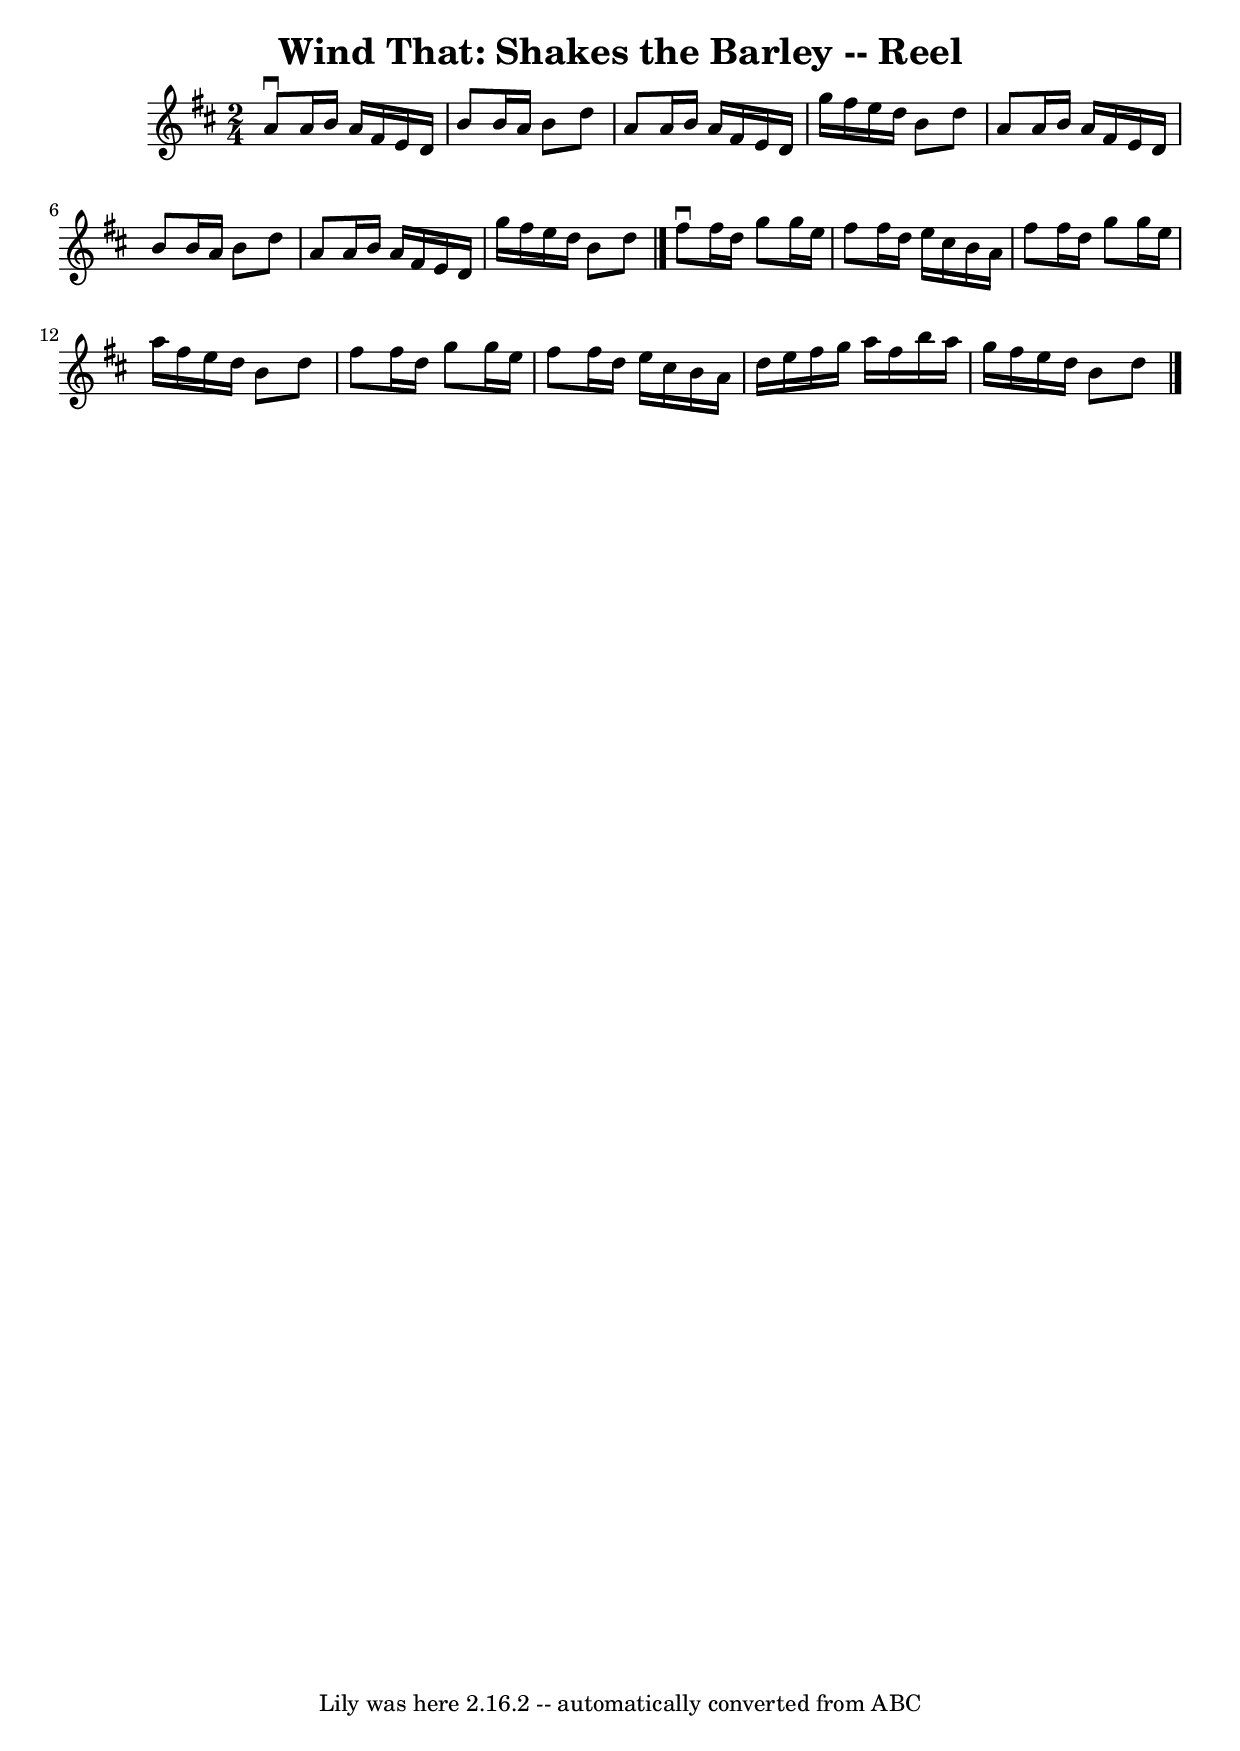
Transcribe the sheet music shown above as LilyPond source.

\version "2.16.2"
\include "Mammoth.ily"
\header {
  %% book = "Ryan's Mammoth Collection"
  crossRefNumber = "1"
  footnotes = "\\\\155"
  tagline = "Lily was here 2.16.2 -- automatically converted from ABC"
  title = "Wind That: Shakes the Barley -- Reel"

}
voicedefault =  {


  \time 2/4 
  \key d \major
  a'8^\downbow a'16 b'16 a'16 fis'16    
  e'16 d'16    |
  b'8 b'16 a'16 b'8 d''8    |
  a'8 
  a'16 b'16 a'16 fis'16 e'16 d'16    |
  g''16    
  fis''16 e''16 d''16 b'8 d''8    |
  a'8 a'16 b'16    
  a'16 fis'16 e'16 d'16    |
  b'8 b'16 a'16 b'8 d''8 
  |
  a'8 a'16 b'16 a'16 fis'16 e'16 d'16    |
  
  g''16 fis''16 e''16 d''16 b'8 d''8    \bar "|." fis''8 
  ^\downbow fis''16 d''16 g''8 g''16 e''16    |
  fis''8    
  fis''16 d''16 e''16 cis''16 b'16 a'16    |
  fis''8    
  fis''16 d''16 g''8 g''16 e''16    |
  a''16 fis''16    
  e''16 d''16 b'8 d''8    |
  fis''8 fis''16 d''16    
  g''8 g''16 e''16    |
  fis''8 fis''16 d''16 e''16    
  cis''16 b'16 a'16    |
  d''16 e''16 fis''16 g''16    
  a''16 fis''16 b''16 a''16    |
  g''16 fis''16 e''16    
  d''16 b'8 d''8    \bar "|."   

}

\score{
  <<

    \context Staff="default"
    {
      \voicedefault 
      
    }

  >>
  \layout {
    
  }
  \midi {
  }

}
